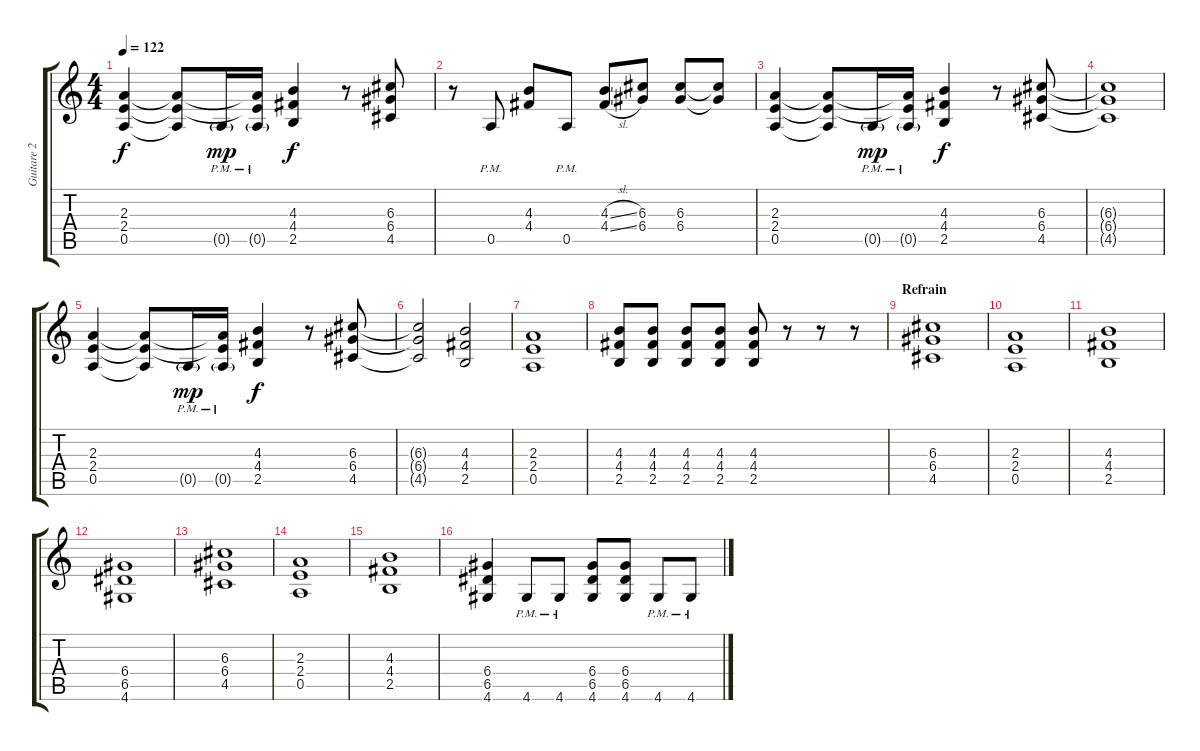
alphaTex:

\track ("Guitare 2" "Guitare 2") {instrument distortionguitar}
\staff {score tabs}
\tuning (E4 B3 G3 D3 A2 E2) {hide}
\ts (4 4)
\tempo 122
\clef g2
\ks c
(2.3 2.4 0.5).4{dy f instrument distortionguitar} (2.3{t} 2.4{t} 0.5{t}).8 0.5{g pm}.16{dy mp} (2.3{t} 2.4{t} 0.5{g pm}).16 (4.3 4.4 2.5).4{dy f} r.8 (6.3 6.4 4.5).8 |
r.8 0.5{pm}.8 (4.3 4.4).8 0.5{pm}.8 (4.3{sl} 4.4{sl}).8 (6.3 6.4).8 (6.3 6.4).8 (6.3{t} 6.4{t}).8 |
(2.3 2.4 0.5).4{instrument distortionguitar} (2.3{t} 2.4{t} 0.5{t}).8 0.5{g pm}.16{dy mp} (2.3{t} 2.4{t} 0.5{g pm}).16 (4.3 4.4 2.5).4{dy f} r.8 (6.3 6.4 4.5).8 |
(6.3{t} 6.4{t} 4.5{t}).1 |
(2.3 2.4 0.5).4{instrument distortionguitar} (2.3{t} 2.4{t} 0.5{t}).8 0.5{g pm}.16{dy mp} (2.3{t} 2.4{t} 0.5{g pm}).16 (4.3 4.4 2.5).4{dy f} r.8 (6.3 6.4 4.5).8 |
(6.3{t} 6.4{t} 4.5{t}).2 (4.3 4.4 2.5).2 |
(2.3 2.4 0.5).1 |
(4.3 4.4 2.5).8 (4.3 4.4 2.5).8 (4.3 4.4 2.5).8 (4.3 4.4 2.5).8 (4.3 4.4 2.5).8 r.8 r.8 r.8 |
\section ("" "Refrain")
(6.3 6.4 4.5).1 |
(2.3 2.4 0.5).1 |
(4.3 4.4 2.5).1 |
(6.4 6.5 4.6).1 |
(6.3 6.4 4.5).1 |
(2.3 2.4 0.5).1 |
(4.3 4.4 2.5).1 |
(6.4 6.5 4.6).4 4.6{pm}.8 4.6{pm}.8 (6.4 6.5 4.6).8 (6.4 6.5 4.6).8 4.6{pm}.8 4.6{pm}.8
